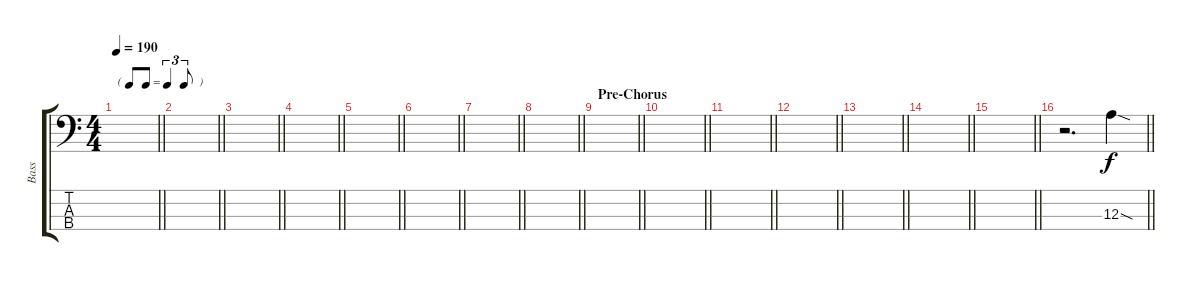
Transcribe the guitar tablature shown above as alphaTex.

\track ("Bass" "Bass") {instrument electricbassfinger}
\staff {score tabs}
\tuning (G2 D2 A1 E1) {hide}
\ts (4 4)
\tf triplet8th
\tempo 190
\clef f4
\barLineRight lightlight
\ks c
|
\barLineRight lightlight
|
\barLineRight lightlight
|
\barLineRight lightlight
|
\barLineRight lightlight
|
\barLineRight lightlight
|
\barLineRight lightlight
|
\barLineRight lightlight
|
\section ("" "Pre-Chorus")
\barLineRight lightlight
|
\barLineRight lightlight
|
\barLineRight lightlight
|
\barLineRight lightlight
|
\barLineRight lightlight
|
\barLineRight lightlight
|
\barLineRight lightlight
|
\barLineRight lightlight
r.2{d} 12.3{sod}.4
